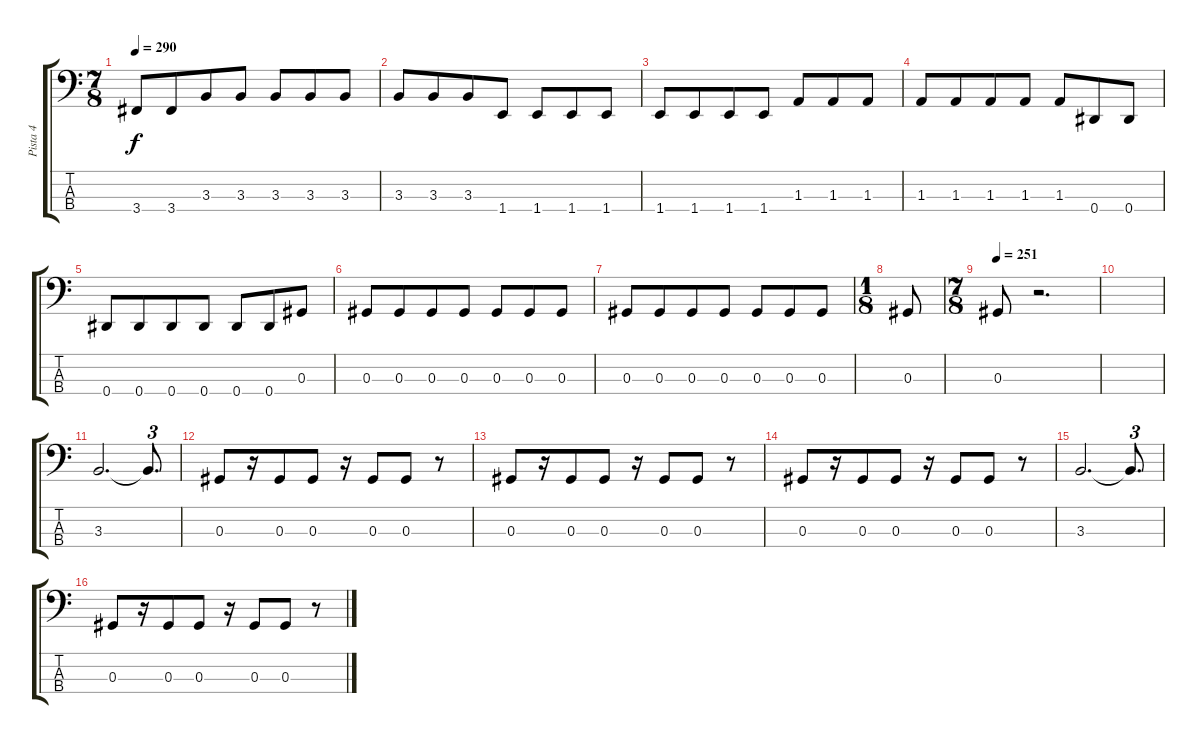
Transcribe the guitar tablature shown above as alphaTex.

\track ("Pista 4" "Pista 4") {instrument electricbassfinger}
\staff {score tabs}
\tuning (Gb2 Db2 Ab1 Eb1) {hide}
\ts (7 8)
\tempo 290
\clef f4
\ks c
3.4.8{dy f} 3.4.8 3.3.8 3.3.8 3.3.8 3.3.8 3.3.8 |
3.3.8 3.3.8 3.3.8 1.4.8 1.4.8 1.4.8 1.4.8 |
1.4.8 1.4.8 1.4.8 1.4.8 1.3.8 1.3.8 1.3.8 |
1.3.8 1.3.8 1.3.8 1.3.8 1.3.8 0.4.8 0.4.8 |
0.4.8 0.4.8 0.4.8 0.4.8 0.4.8 0.4.8 0.3.8 |
0.3.8 0.3.8 0.3.8 0.3.8 0.3.8 0.3.8 0.3.8 |
0.3.8 0.3.8 0.3.8 0.3.8 0.3.8 0.3.8 0.3.8 |
\ts (1 8)
0.3.8 |
\ts (7 8)
\tempo 251
0.3.8 r.2{d} |
|
3.3.2{d} 3.3{t}.8{d tu (3 2)} |
0.3.8 r.16 0.3.8 0.3.8 r.16 0.3.8 0.3.8 r.8 |
0.3.8 r.16 0.3.8 0.3.8 r.16 0.3.8 0.3.8 r.8 |
0.3.8 r.16 0.3.8 0.3.8 r.16 0.3.8 0.3.8 r.8 |
3.3.2{d} 3.3{t}.8{d tu (3 2)} |
0.3.8 r.16 0.3.8 0.3.8 r.16 0.3.8 0.3.8 r.8
